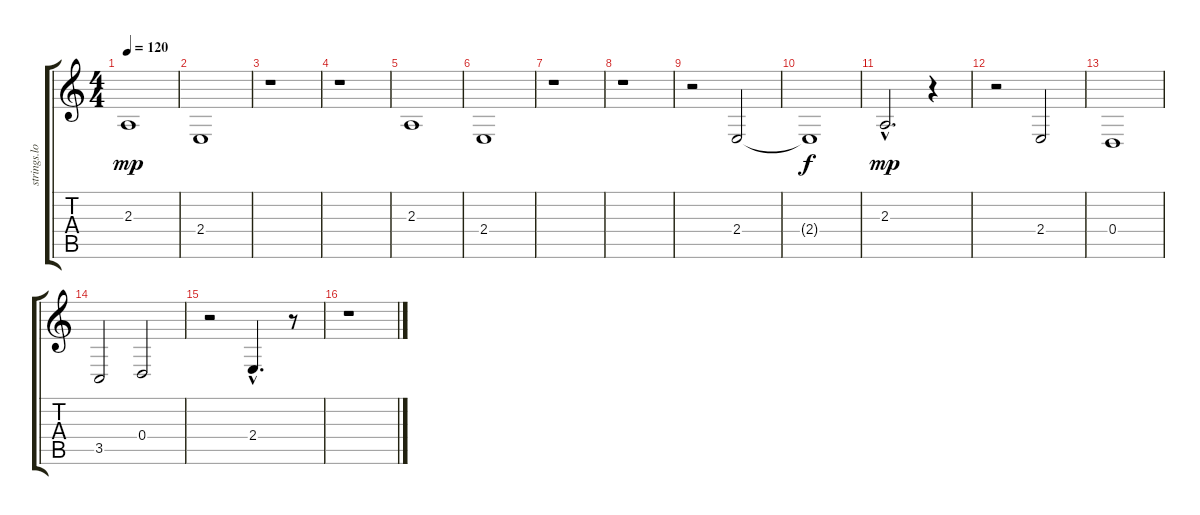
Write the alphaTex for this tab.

\track ("strings.loo" "strings.lo") {instrument stringensemble2}
\staff {score tabs}
\tuning (E4 B3 G3 D3 A2 E2) {hide}
\ts (4 4)
\tempo 120
\clef g2
\ks c
2.3.1{dy mp} |
2.4.1 |
r.1 |
r.1 |
2.3.1 |
2.4.1 |
r.1 |
r.1 |
r.2 2.4.2 |
2.4{t}.1{dy f} |
2.3{hac}.2{d dy mp} r.4 |
r.2 2.4.2 |
0.4.1 |
3.5.2 0.4.2 |
r.2 2.4{hac}.4{d} r.8 |
r.1
